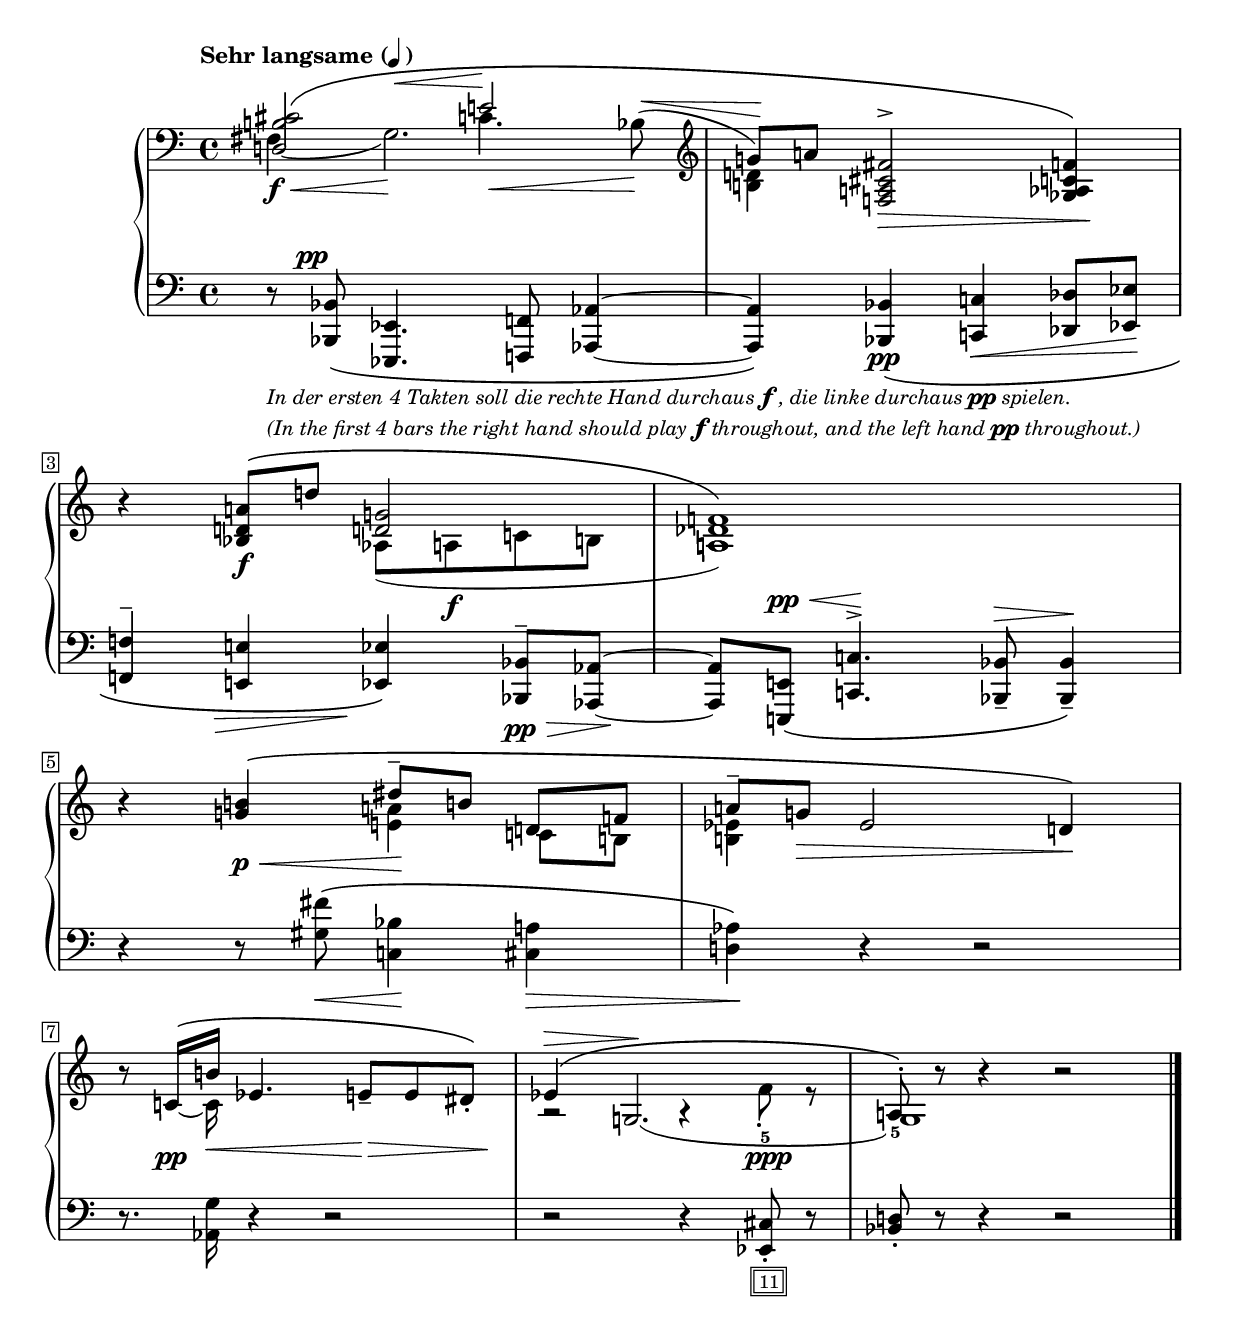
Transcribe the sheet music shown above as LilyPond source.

Global = {
  \key c \major
  \time 4/4
  \include "../global.ly"
}

Sopran = \context Voice = "one" \relative c {
  \voiceOne
  \label #'KlavierstuckeIII
  \override MultiMeasureRest.staff-position = #0
  \override Rest.staff-position = #0
  \stemUp\slurNeutral\tieDown
  %1
  \tempo \markup {
    \bold\concat { "Sehr langsame (" { \tiny\note {4} #1 } " )" }
  }
  %1
  | \clef bass
    \shape #'((( 0.5 . -2) (0 . -2) (0 . -4) (0 . 0))) PhrasingSlur
    \once\override PhrasingSlur.outside-staff-priority = #500
    <d! b'!\( cis>2 e'!
  | \clef treble g!8[ a!] <f,! a! cis fis>2^>_\> <ges aes c! f!>4\!\)
    \break
  | r4
    \shape #'((( 0 . 0) (0 . 0) (0 . 0) (0 . -3))) PhrasingSlur
    <bes d! a'!>8\f[\( d'!] <d,! g!>2
  | \once\override NoteColumn.force-hshift = #0 <a! des f!>1\)
    \break
  %5
  | r4 <g'! b!>_\p\<\( dis'8^-[\! b!] d,![ f!]
  | a!^-[ g!]\> ees2 d!4\)\!
    \break
  | r8 c!16[\( b'!] ees,4. e!8_-[ e dis_.]\)
  | \shape #'((( 0 . 0) (0 . 2) (0 . 3) (-1.2 . 3.3))) PhrasingSlur
    ees4\(^\>
    \shape #'((( 0 . 0) (0 . -1.5) (0 . -1.5) (-1.2 . -0.8))) Tie
    g,!2.~\!
  | \once\override NoteColumn.force-hshift = #0.6 g1\)
  \fine
}

Alto = \context Voice = "two" \relative c {
  \voiceTwo
  \override MultiMeasureRest.staff-position = #0
  \override Rest.staff-position = #0
  \stemDown\slurUp
  \override Hairpin.to-barline = ##f
  %1
  | \shape #'((( 1 . -0.5) (0 . 0) (0 . 0) (0 . 0))) Slur
    \override Hairpin.rotation = #'(2 -1 0)
    fis4_(\f\< g2.*1/3)\!^\< c!4.\!_\<
    \once\override Hairpin.rotation = #'(-4 1 0)
    bes8(\!^\<
  | <b! d!>4)\! s2.
  | s2 aes8[_( a!\f c! b!]
  | \once\override NoteColumn.force-hshift = #0 a!1)
  %5
  | s2 <e'! a!>4 c!8[ b!]
  | <b! ees>4 s2.
  | \revert Hairpin.rotation
    s8 \autoBeamOff\hideNotes c!16~ \unHideNotes c\<
    s4. \hideNotes c8\!\> c c\! \unHideNotes\autoBeamOn
  | a2\rest a4\rest f'8_.-5 e\rest
  | \stemUp a,!8^.-5 r8 r4 r2
}

Bass = \context Voice = "four" \relative c {
  \voiceFour
  \override MultiMeasureRest.staff-position = #0
  \override Rest.staff-position = #0
  \phrasingSlurNeutral\stemUp\slurNeutral\tieNeutral
  %1
  | r8_\markup \italic\small {
      \column {
        \line {
          "In der ersten 4 Takten soll die rechte Hand durchaus"
          \dynamic f ", die linke durchaus" \dynamic pp "spielen."
        }
        \line {
          "(In the first 4 bars the right hand should play"
          \dynamic f "throughout, and the left hand" \dynamic pp "throughout.)"
        }
      }
    }
    \once\override Staff.TextScript.extra-offset = #'(-2.5 . -0.5)
    <bes, bes'>\(^\markup { \dynamic pp } <ees, ees'>4. <f! f'!>8 <aes aes'>4~
  | q\)
    \once\override PhrasingSlur.outside-staff-priority = #250
    <bes bes'>\pp\(
    \override Hairpin.rotation = #'(4 -1 0)
    <c! c'!>\< <des! des'!>8[ <ees ees'>]\!
  | <f! f'!>4^-
    \once\override Hairpin.shorten-pair = #'(-2 . 4)
    <e! e'>\> <ees ees'>\)\!
    \once\override Hairpin.shorten-pair = #'(0 . -1)
    <bes bes'>8\pp\>[^- <aes aes'>]~\!
  | \revert Hairpin.rotation
    <aes aes'>[ <e! e'!>]^\pp\(^\< <c'! c'!>4.^>\! <bes bes'>8_-^\> q4_-\)\!
  %5
  | \stemDown r4 r8 <gis'' fis'>\(\< <c,! bes'>4\!
    \override Hairpin.to-barline = ##f
    <cis a'!>\>
  | <d! aes'>4\)\! r r2
  | r8. <aes g'>16 r4 r2
  | \stemUp r2 r4 <ees cis'>8_._\markup \annotation {11} r
  | <bes' d!>_. r r4 r2
  \fine
}

centerDynamics = {
  %1
  | s1*6
  | s8 s\pp s2.
  | s2. s4\ppp
}

\score {
  \new PianoStaff \with { connectArpeggios = ##t }
  <<
    \accidentalStyle Score.piano
    \context Staff = "upper" <<
      \set Staff.midiInstrument = #"acoustic grand"
      \Global
      \clef treble
      \Sopran
      \Alto
    >>
    \context Dynamics <<
      \Global \centerDynamics
    >>
    \context Staff = "lower" <<
      \set Staff.midiInstrument = #"acoustic grand"
      \Global
      \clef bass
      \Bass
    >>
  >>
  \header {
    %composer = "Arnold Schönberg"
    %opus = "Op. 19"
    title = \markup {
      \fill-line {
        \center-column {
          \line { \abs-fontsize #20 "III." }
        }
      }
    }
    subtitle = #f
  }
  \layout {
    \context {
      \PianoStaff
      % More space between staves in the same PianoStaff
      \override StaffGrouper.staff-staff-spacing.minimum-distance = 14
      %\override TextScript.font-shape = #'italic
    }
  }
  \midi {
    \tempo 4 = 60
  }
}
